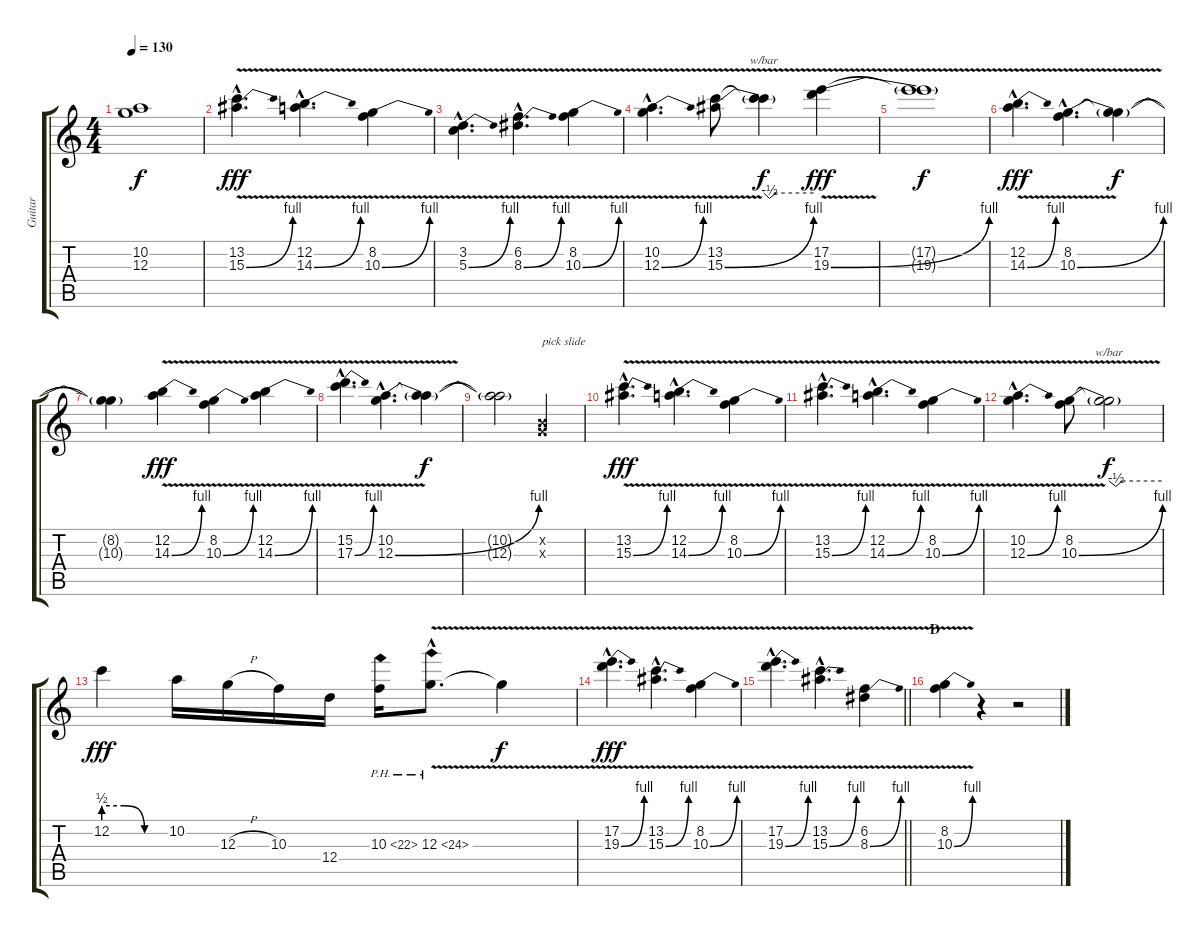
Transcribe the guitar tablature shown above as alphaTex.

\track ("Guitar" "Guitar") {instrument distortionguitar}
\staff {score tabs}
\tuning (E4 B3 G3 D3 A2 D2) {hide}
\ts (4 4)
\tempo 130
\clef g2
\ks c
(10.2{t} 12.3{t}).1{dy f} |
(13.2{hac} 15.3{be (bend 0 0 60 4) v hac}).4{d dy fff} (12.2{hac} 14.3{be (bend 0 0 60 4) v hac}).4{d} (8.2 10.3{be (bend 0 0 60 4) v}).4 |
(3.2{hac} 5.3{be (bend 0 0 60 4) v hac}).4{d} (6.2{hac} 8.3{be (bend 0 0 60 4) v hac}).4{d} (8.2 10.3{be (bend 0 0 60 4) v}).4 |
(10.2{hac} 12.3{be (bend 0 0 60 4) v hac}).4{d} (13.2 15.3{be (bend 0 0 60 4) v}).8 (13.2{t} 15.3{t}).4{tbe (custom default 0 0 7 -2 15 0 60 0) dy f} (17.2 19.3{be (bend 0 0 60 4) v}).4{dy fff} |
(17.2{t} 19.3{t}).1{dy f} |
(12.2{hac} 14.3{be (bend 0 0 60 4) v hac}).4{d dy fff} (8.2{hac} 10.3{be (bend 0 0 60 4) v hac}).4{d} (8.2{t} 10.3{t}).4{dy f} |
(8.2{t} 10.3{t}).4 (12.2 14.3{be (bend 0 0 60 4) v}).4{dy fff} (8.2 10.3{be (bend 0 0 60 4) v}).4 (12.2 14.3{be (bend 0 0 60 4) v}).4 |
(15.2{hac} 17.3{be (bend 0 0 60 4) v hac}).4{d} (10.2{hac} 12.3{be (bend 0 0 60 4) v hac}).4{d} (10.2{t} 12.3{t}).4{dy f} |
(10.2{t} 12.3{t}).2 (0.2{x} 0.3{x}).2{txt "pick slide"} |
(13.2{hac} 15.3{be (bend 0 0 60 4) v hac}).4{d dy fff} (12.2{hac} 14.3{be (bend 0 0 60 4) v hac}).4{d} (8.2 10.3{be (bend 0 0 60 4) v}).4 |
(13.2{hac} 15.3{be (bend 0 0 60 4) v hac}).4{d} (12.2{hac} 14.3{be (bend 0 0 60 4) v hac}).4{d} (8.2 10.3{be (bend 0 0 60 4) v}).4 |
(10.2{hac} 12.3{be (bend 0 0 60 4) v hac}).4{d} (8.2 10.3{be (bend 0 0 60 4) v}).8 (8.2{t} 10.3{t}).2{tbe (custom default 0 0 8 -2 15 0 60 0) dy f} |
12.2{be (custom 0 2 20 2 40 0 60 0)}.4{dy fff} 10.2.16 12.3{h}.16 10.3.16 12.4.16 10.3{ph 12}.16 12.3{ph 12 v hac}.8{d} 12.3{t}.4{dy f} |
(17.2{hac} 19.3{be (bend 0 0 60 4) v hac}).4{d dy fff} (13.2{hac} 15.3{be (bend 0 0 60 4) v hac}).4{d} (8.2 10.3{be (bend 0 0 60 4) v}).4 |
\barLineRight lightlight
(17.2{hac} 19.3{be (bend 0 0 60 4) v hac}).4{d} (13.2{hac} 15.3{be (bend 0 0 60 4) v hac}).4{d} (6.2 8.3{be (bend 0 0 60 4) v}).4 |
\section ("" "D")
(8.2 10.3{be (bend 0 0 60 4) v}).4 r.4 r.2
